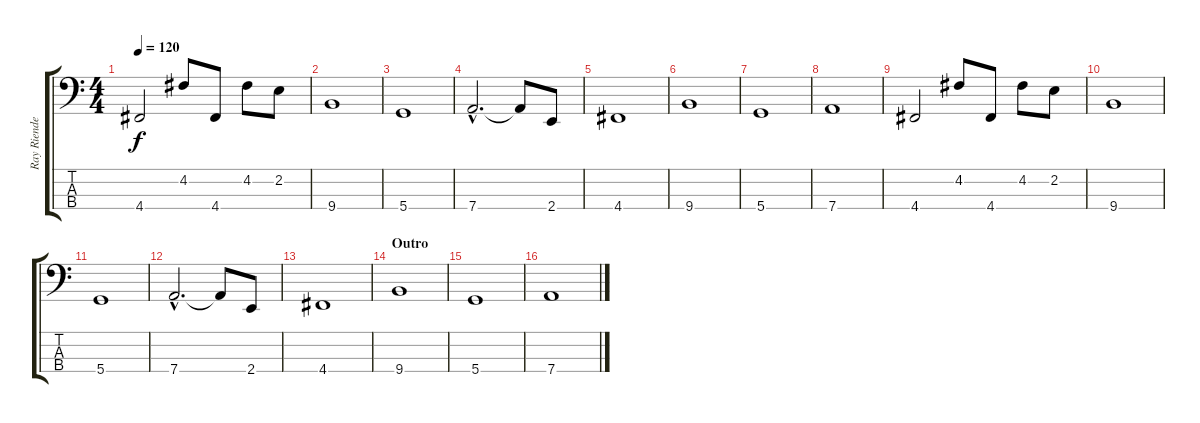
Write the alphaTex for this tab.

\track ("Ray Riendeau" "Ray Riende") {instrument electricbassfinger}
\staff {score tabs}
\tuning (G2 D2 A1 D1) {hide}
\ts (4 4)
\tempo 120
\clef f4
\ks c
4.4.2{dy f} 4.2.8 4.4.8 4.2.8 2.2.8 |
9.4.1 |
5.4.1 |
7.4{hac}.2{d} 7.4{t}.8 2.4.8 |
4.4.1 |
9.4.1 |
5.4.1 |
7.4.1 |
4.4.2 4.2.8 4.4.8 4.2.8 2.2.8 |
9.4.1 |
5.4.1 |
7.4{hac}.2{d} 7.4{t}.8 2.4.8 |
4.4.1 |
\section ("" "Outro")
9.4.1 |
5.4.1 |
7.4.1
